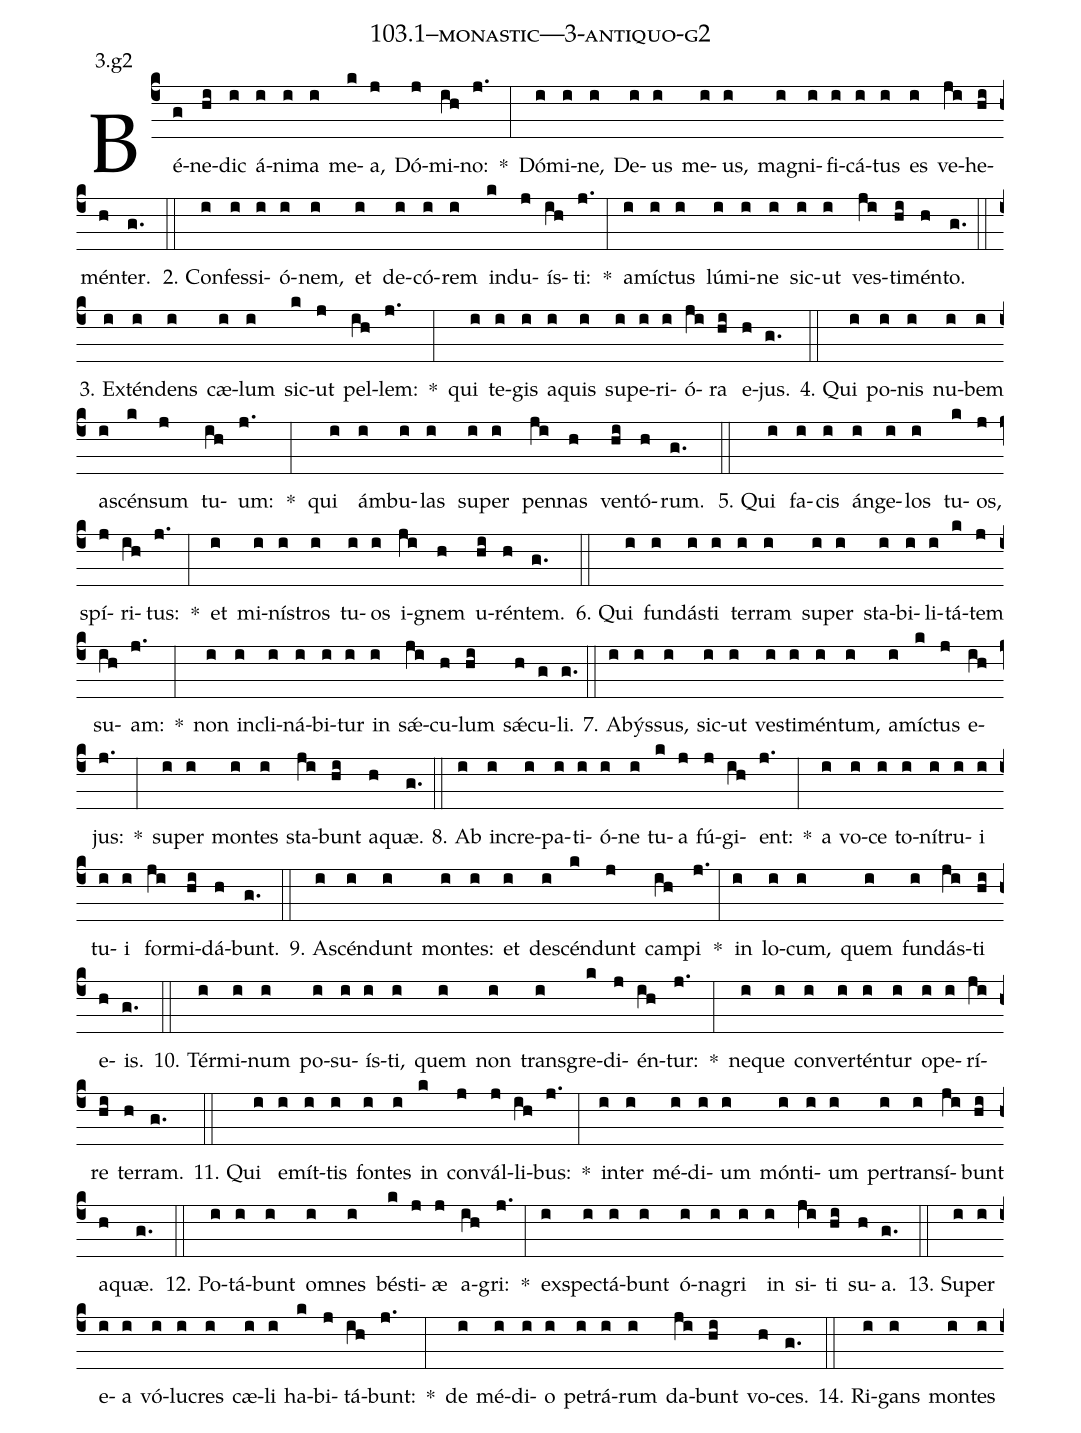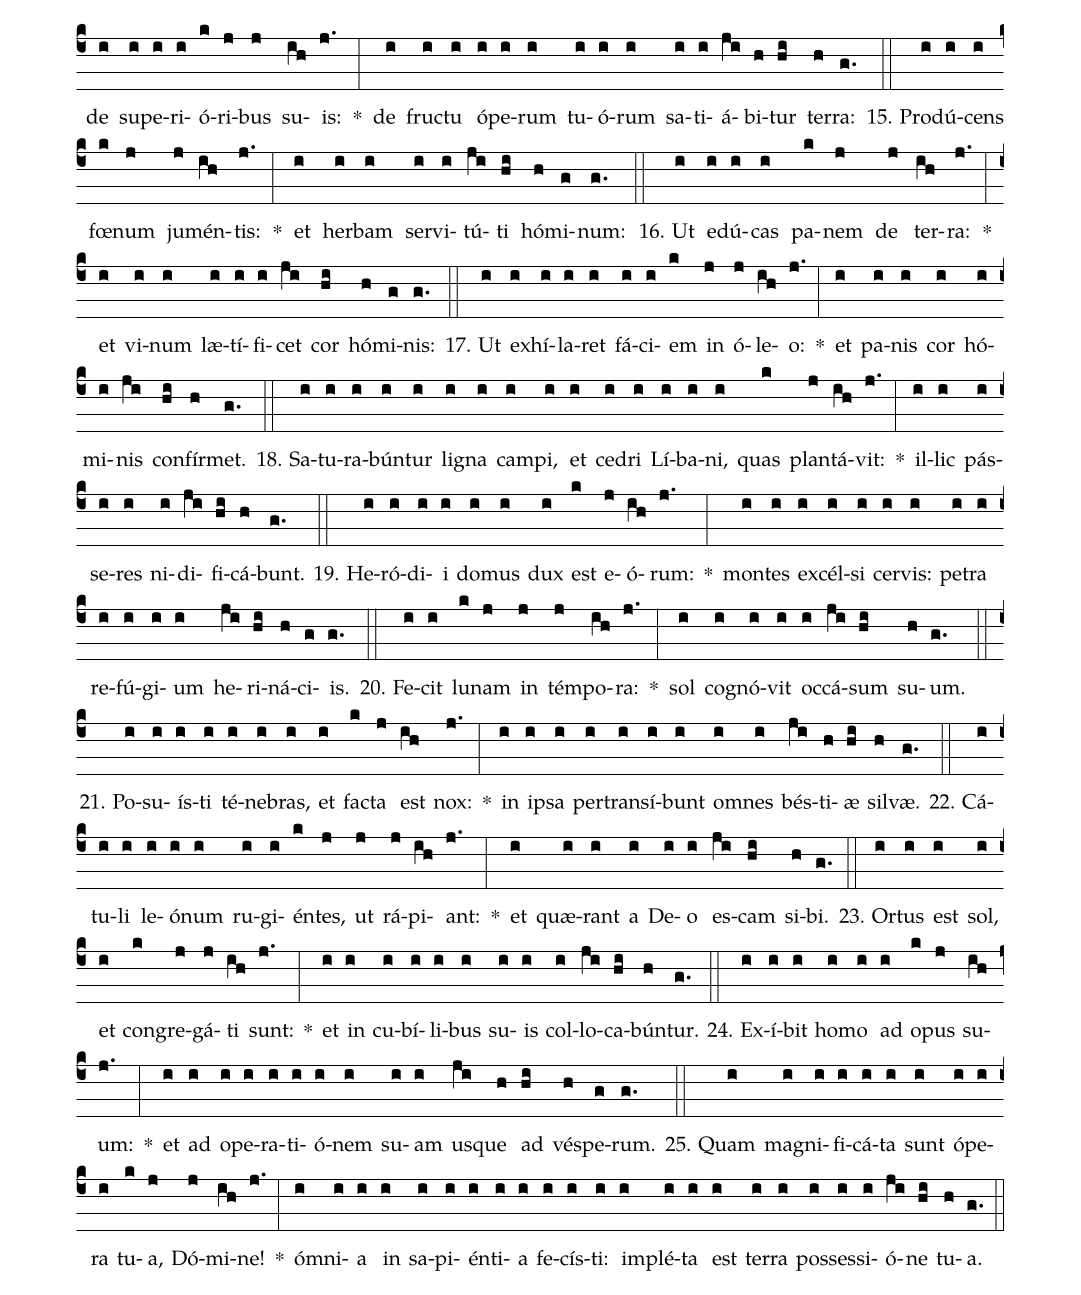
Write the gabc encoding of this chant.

name: 103.1--monastic---3-antiquo-g2;
annotation: 3.g2;
%%
(c4)Bé(g)ne(hi)dic(i) á(i)ni(i)ma(i) me(k)a,(j) Dó(j)mi(ih)no:(j.) *(:) Dó(i)mi(i)ne,(i) De(i)us(i) me(i)us,(i) ma(i)gni(i)fi(i)cá(i)tus(i) es(i) ve(ji)he(hi)mén(h)ter.(g.) (::)
2. Con(i)fes(i)si(i)ó(i)nem,(i) et(i) de(i)có(i)rem(i) ind(k)u(j)ís(ih)ti:(j.) *(:) a(i)míc(i)tus(i) lú(i)mi(i)ne(i) sic(i)ut(i) ves(ji)ti(hi)mén(h)to.(g.) (::)
3. Ex(i)tén(i)dens(i) cæ(i)lum(i) sic(k)ut(j) pel(ih)lem:(j.) *(:) qui(i) te(i)gis(i) a(i)quis(i) su(i)pe(i)ri(i)ó(ji)ra(hi) e(h)jus.(g.) (::)
4. Qui(i) po(i)nis(i) nu(i)bem(i) a(i)scén(k)sum(j) tu(ih)um:(j.) *(:) qui(i) ám(i)bu(i)las(i) su(i)per(i) pen(ji)nas(h) ven(hi)tó(h)rum.(g.) (::)
5. Qui(i) fa(i)cis(i) án(i)ge(i)los(i) tu(k)os,(j) spí(j)ri(ih)tus:(j.) *(:) et(i) mi(i)nís(i)tros(i) tu(i)os(i) i(ji)gnem(h) u(hi)rén(h)tem.(g.) (::)
6. Qui(i) fun(i)dás(i)ti(i) ter(i)ram(i) su(i)per(i) sta(i)bi(i)li(i)tá(k)tem(j) su(ih)am:(j.) *(:) non(i) in(i)cli(i)ná(i)bi(i)tur(i) in(i) sǽ(ji)cu(h)lum(hi) sǽ(h)cu(g)li.(g.) (::)
7. A(i)býs(i)sus,(i) sic(i)ut(i) ves(i)ti(i)mén(i)tum,(i) a(i)míc(k)tus(j) e(ih)jus:(j.) *(:) su(i)per(i) mon(i)tes(i) sta(ji)bunt(hi) a(h)quæ.(g.) (::)
8. Ab(i) in(i)cre(i)pa(i)ti(i)ó(i)ne(i) tu(k)a(j) fú(j)gi(ih)ent:(j.) *(:) a(i) vo(i)ce(i) to(i)ní(i)tru(i)i(i) tu(i)i(i) for(ji)mi(hi)dá(h)bunt.(g.) (::)
9. A(i)scén(i)dunt(i) mon(i)tes:(i) et(i) de(i)scén(k)dunt(j) cam(ih)pi(j.) *(:) in(i) lo(i)cum,(i) quem(i) fun(i)dás(ji)ti(hi) e(h)is.(g.) (::)
10. Tér(i)mi(i)num(i) po(i)su(i)ís(i)ti,(i) quem(i) non(i) trans(i)gre(k)di(j)én(ih)tur:(j.) *(:) ne(i)que(i) con(i)ver(i)tén(i)tur(i) o(i)pe(i)rí(ji)re(hi) ter(h)ram.(g.) (::)
11. Qui(i) e(i)mít(i)tis(i) fon(i)tes(i) in(k) con(j)vál(j)li(ih)bus:(j.) *(:) in(i)ter(i) mé(i)di(i)um(i) món(i)ti(i)um(i) per(i)trans(i)í(ji)bunt(hi) a(h)quæ.(g.) (::)
12. Po(i)tá(i)bunt(i) om(i)nes(i) bés(k)ti(j)æ(j) a(ih)gri:(j.) *(:) ex(i)spec(i)tá(i)bunt(i) ó(i)na(i)gri(i) in(i) si(ji)ti(hi) su(h)a.(g.) (::)
13. Su(i)per(i) e(i)a(i) vó(i)lu(i)cres(i) cæ(i)li(i) ha(k)bi(j)tá(ih)bunt:(j.) *(:) de(i) mé(i)di(i)o(i) pe(i)trá(i)rum(i) da(ji)bunt(hi) vo(h)ces.(g.) (::)
14. Ri(i)gans(i) mon(i)tes(i) de(i) su(i)pe(i)ri(i)ó(k)ri(j)bus(j) su(ih)is:(j.) *(:) de(i) fruc(i)tu(i) ó(i)pe(i)rum(i) tu(i)ó(i)rum(i) sa(i)ti(i)á(ji)bi(h)tur(hi) ter(h)ra:(g.) (::)
15. Pro(i)dú(i)cens(i) fœ(k)num(j) ju(j)mén(ih)tis:(j.) *(:) et(i) her(i)bam(i) ser(i)vi(i)tú(ji)ti(hi) hó(h)mi(g)num:(g.) (::)
16. Ut(i) e(i)dú(i)cas(i) pa(k)nem(j) de(j) ter(ih)ra:(j.) *(:) et(i) vi(i)num(i) læ(i)tí(i)fi(i)cet(ji) cor(hi) hó(h)mi(g)nis:(g.) (::)
17. Ut(i) ex(i)hí(i)la(i)ret(i) fá(i)ci(i)em(k) in(j) ó(j)le(ih)o:(j.) *(:) et(i) pa(i)nis(i) cor(i) hó(i)mi(i)nis(ji) con(hi)fír(h)met.(g.) (::)
18. Sa(i)tu(i)ra(i)bún(i)tur(i) li(i)gna(i) cam(i)pi,(i) et(i) ce(i)dri(i) Lí(i)ba(i)ni,(i) quas(k) plan(j)tá(ih)vit:(j.) *(:) il(i)lic(i) pás(i)se(i)res(i) ni(i)di(ji)fi(hi)cá(h)bunt.(g.) (::)
19. He(i)ró(i)di(i)i(i) do(i)mus(i) dux(i) est(k) e(j)ó(ih)rum:(j.) *(:) mon(i)tes(i) ex(i)cél(i)si(i) cer(i)vis:(i) pe(i)tra(i) re(i)fú(i)gi(i)um(i) he(ji)ri(hi)ná(h)ci(g)is.(g.) (::)
20. Fe(i)cit(i) lu(k)nam(j) in(j) tém(j)po(ih)ra:(j.) *(:) sol(i) co(i)gnó(i)vit(i) oc(i)cá(ji)sum(hi) su(h)um.(g.) (::)
21. Po(i)su(i)ís(i)ti(i) té(i)ne(i)bras,(i) et(i) fac(k)ta(j) est(ih) nox:(j.) *(:) in(i) ip(i)sa(i) per(i)trans(i)í(i)bunt(i) om(i)nes(i) bés(ji)ti(h)æ(hi) sil(h)væ.(g.) (::)
22. Cá(i)tu(i)li(i) le(i)ó(i)num(i) ru(i)gi(i)én(k)tes,(j) ut(j) rá(j)pi(ih)ant:(j.) *(:) et(i) quæ(i)rant(i) a(i) De(i)o(i) es(ji)cam(hi) si(h)bi.(g.) (::)
23. Or(i)tus(i) est(i) sol,(i) et(i) con(k)gre(j)gá(j)ti(ih) sunt:(j.) *(:) et(i) in(i) cu(i)bí(i)li(i)bus(i) su(i)is(i) col(i)lo(ji)ca(hi)bún(h)tur.(g.) (::)
24. Ex(i)í(i)bit(i) ho(i)mo(i) ad(i) o(k)pus(j) su(ih)um:(j.) *(:) et(i) ad(i) o(i)pe(i)ra(i)ti(i)ó(i)nem(i) su(i)am(i) us(ji)que(h) ad(hi) vés(h)pe(g)rum.(g.) (::)
25. Quam(i) ma(i)gni(i)fi(i)cá(i)ta(i) sunt(i) ó(i)pe(i)ra(i) tu(k)a,(j) Dó(j)mi(ih)ne!(j.) *(:) óm(i)ni(i)a(i) in(i) sa(i)pi(i)én(i)ti(i)a(i) fe(i)cís(i)ti:(i) im(i)plé(i)ta(i) est(i) ter(i)ra(i) pos(i)ses(i)si(i)ó(ji)ne(hi) tu(h)a.(g.) (::)
